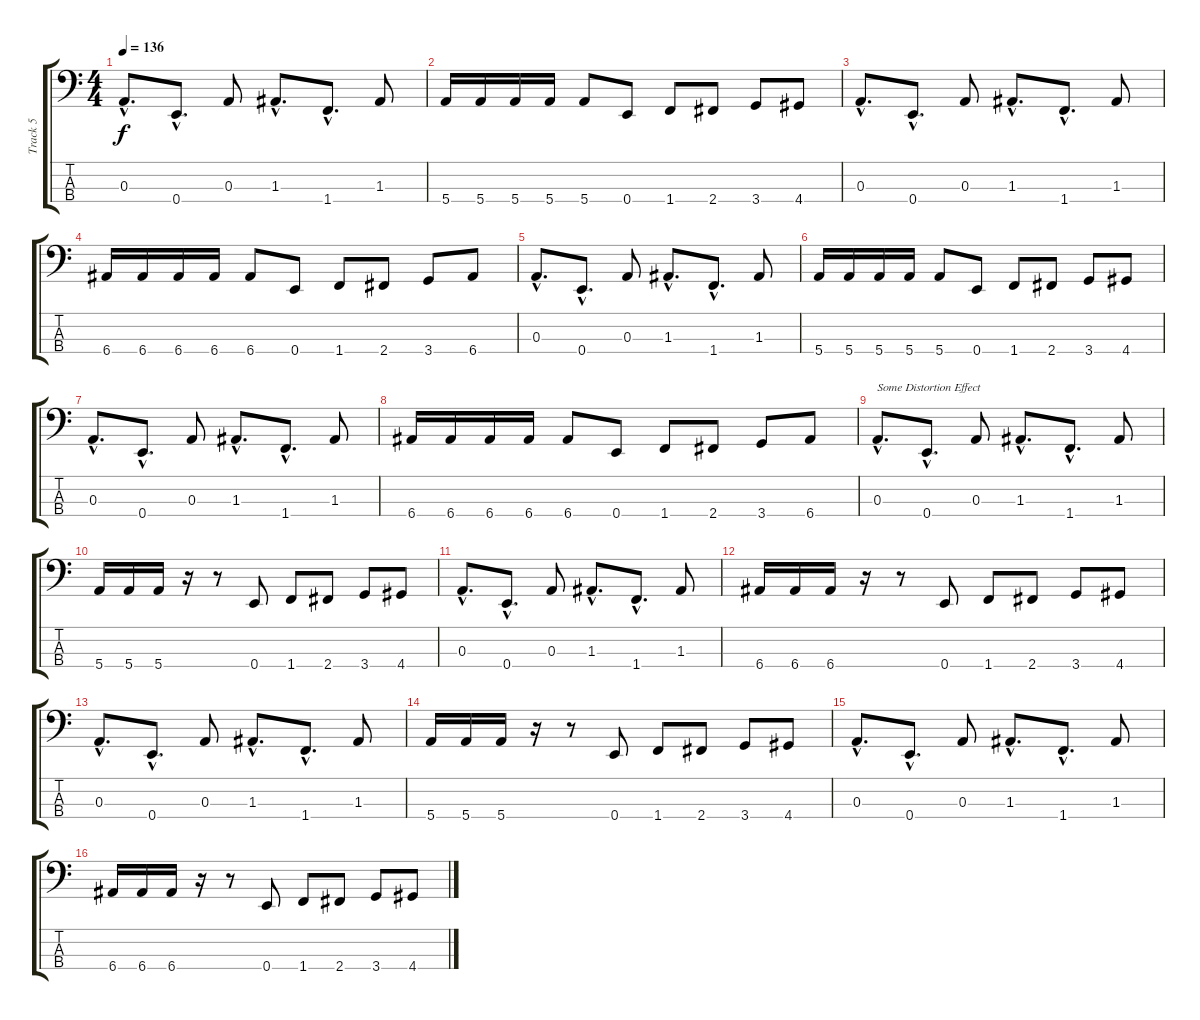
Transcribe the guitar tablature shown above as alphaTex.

\track ("Track 5" "Track 5") {instrument electricbassfinger}
\staff {score tabs}
\tuning (G2 D2 A1 E1) {hide}
\ts (4 4)
\tempo 136
\clef f4
\ks c
0.3{hac}.8{d dy f instrument electricbassfinger} 0.4{hac}.8{d} 0.3.8 1.3{hac}.8{d} 1.4{hac}.8{d} 1.3.8 |
5.4.16 5.4.16 5.4.16 5.4.16 5.4.8 0.4.8 1.4.8 2.4.8 3.4.8 4.4.8 |
0.3{hac}.8{d} 0.4{hac}.8{d} 0.3.8 1.3{hac}.8{d} 1.4{hac}.8{d} 1.3.8 |
6.4.16 6.4.16 6.4.16 6.4.16 6.4.8 0.4.8 1.4.8 2.4.8 3.4.8 6.4.8 |
0.3{hac}.8{d} 0.4{hac}.8{d} 0.3.8 1.3{hac}.8{d} 1.4{hac}.8{d} 1.3.8 |
5.4.16 5.4.16 5.4.16 5.4.16 5.4.8 0.4.8 1.4.8 2.4.8 3.4.8 4.4.8 |
0.3{hac}.8{d} 0.4{hac}.8{d} 0.3.8 1.3{hac}.8{d} 1.4{hac}.8{d} 1.3.8 |
6.4.16 6.4.16 6.4.16 6.4.16 6.4.8 0.4.8 1.4.8 2.4.8 3.4.8 6.4.8 |
0.3{hac}.8{d txt "Some Distortion Effect" instrument synthbrass1} 0.4{hac}.8{d} 0.3.8 1.3{hac}.8{d} 1.4{hac}.8{d} 1.3.8 |
5.4.16 5.4.16 5.4.16 r.16 r.8 0.4.8 1.4.8 2.4.8 3.4.8 4.4.8 |
0.3{hac}.8{d} 0.4{hac}.8{d} 0.3.8 1.3{hac}.8{d} 1.4{hac}.8{d} 1.3.8 |
6.4.16 6.4.16 6.4.16 r.16 r.8 0.4.8 1.4.8 2.4.8 3.4.8 4.4.8 |
0.3{hac}.8{d} 0.4{hac}.8{d} 0.3.8 1.3{hac}.8{d} 1.4{hac}.8{d} 1.3.8 |
5.4.16 5.4.16 5.4.16 r.16 r.8 0.4.8 1.4.8 2.4.8 3.4.8 4.4.8 |
0.3{hac}.8{d} 0.4{hac}.8{d} 0.3.8 1.3{hac}.8{d} 1.4{hac}.8{d} 1.3.8 |
6.4.16 6.4.16 6.4.16 r.16 r.8 0.4.8 1.4.8 2.4.8 3.4.8 4.4.8
